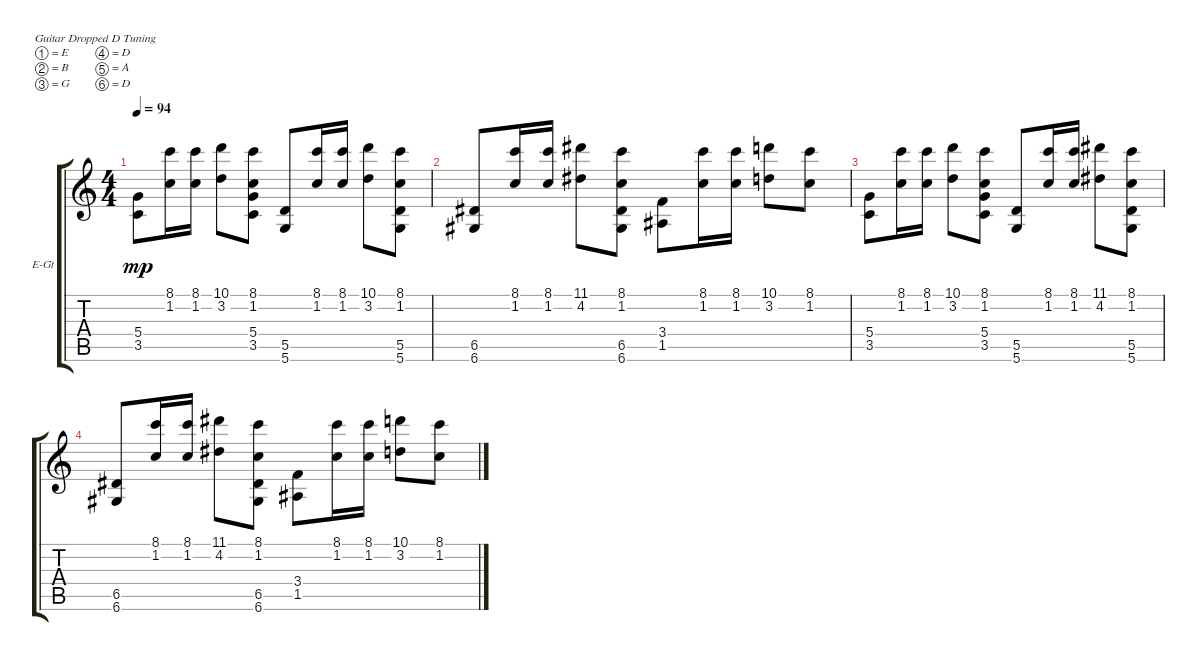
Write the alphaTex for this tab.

\defaultSystemsLayout 4
\bracketExtendMode groupsimilarinstruments
\firstSystemTrackNameOrientation horizontal
\otherSystemsTrackNameOrientation horizontal
\track ("Electric Guitar" "E-Gt") {instrument electricguitarclean}
\staff {score tabs}
\tuning (E4 B3 G3 D3 A2 D2)
\ts (4 4)
\tempo 94
\clef g2
\scale
0.333333
\ks c
(3.5 5.4).8{dy mp} (8.1 1.2).16 (8.1 1.2).16 (10.1 3.2).8 (3.5 5.4 1.2 8.1).8 (5.6 5.5).8 (8.1 1.2).16 (8.1 1.2).16 (10.1 3.2).8 (5.5 5.6 1.2 8.1).8 |
\scale
0.333333 (6.5 6.6).8 (8.1 1.2).16 (8.1 1.2).16 (11.1 4.2).8 (6.6 6.5 1.2 8.1).8 (1.5 3.4).8 (1.2 8.1).16 (1.2 8.1).16 (3.2 10.1).8 (1.2 8.1).8 |
\scale
0.333333 (3.5 5.4).8 (8.1 1.2).16 (8.1 1.2).16 (10.1 3.2).8 (3.5 5.4 1.2 8.1).8 (5.6 5.5).8 (8.1 1.2).16 (8.1 1.2).16 (11.1 4.2).8 (5.5 5.6 1.2 8.1).8 |
\scale
0.333333 (6.5 6.6).8 (8.1 1.2).16 (8.1 1.2).16 (11.1 4.2).8 (6.6 6.5 1.2 8.1).8 (1.5 3.4).8 (1.2 8.1).16 (1.2 8.1).16 (3.2 10.1).8 (1.2 8.1).8
